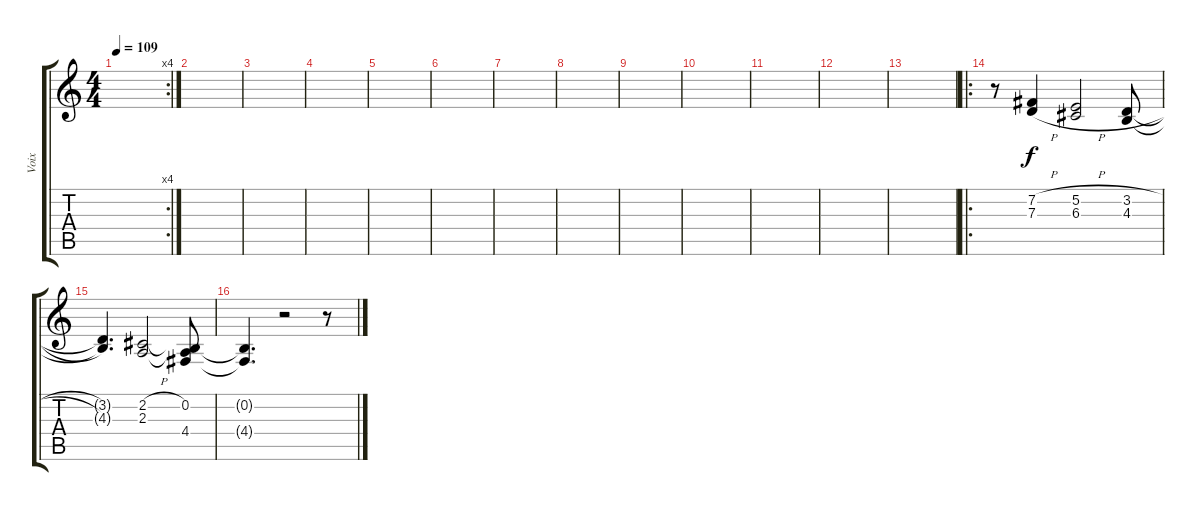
\track ("Voix" "Voix") {instrument synthvoice}
\staff {score tabs}
\tuning (E4 B3 G3 D3 A2 E2) {hide}
\rc 4
\ts (4 4)
\tempo 109
\clef g2
\ks c
|
|
|
|
|
|
|
|
|
|
|
|
|
\ro
r.8 (7.2{h} 7.3{h}).4 (5.2{h} 6.3{h}).2 (3.2{h} 4.3{h}).8 |
(3.2{t} 4.3{t}).4{d} (2.2{h} 2.3).2 (0.2 2.3{t} 4.4).8 |
(0.2{t} 4.4{t}).4{d} r.2 r.8
